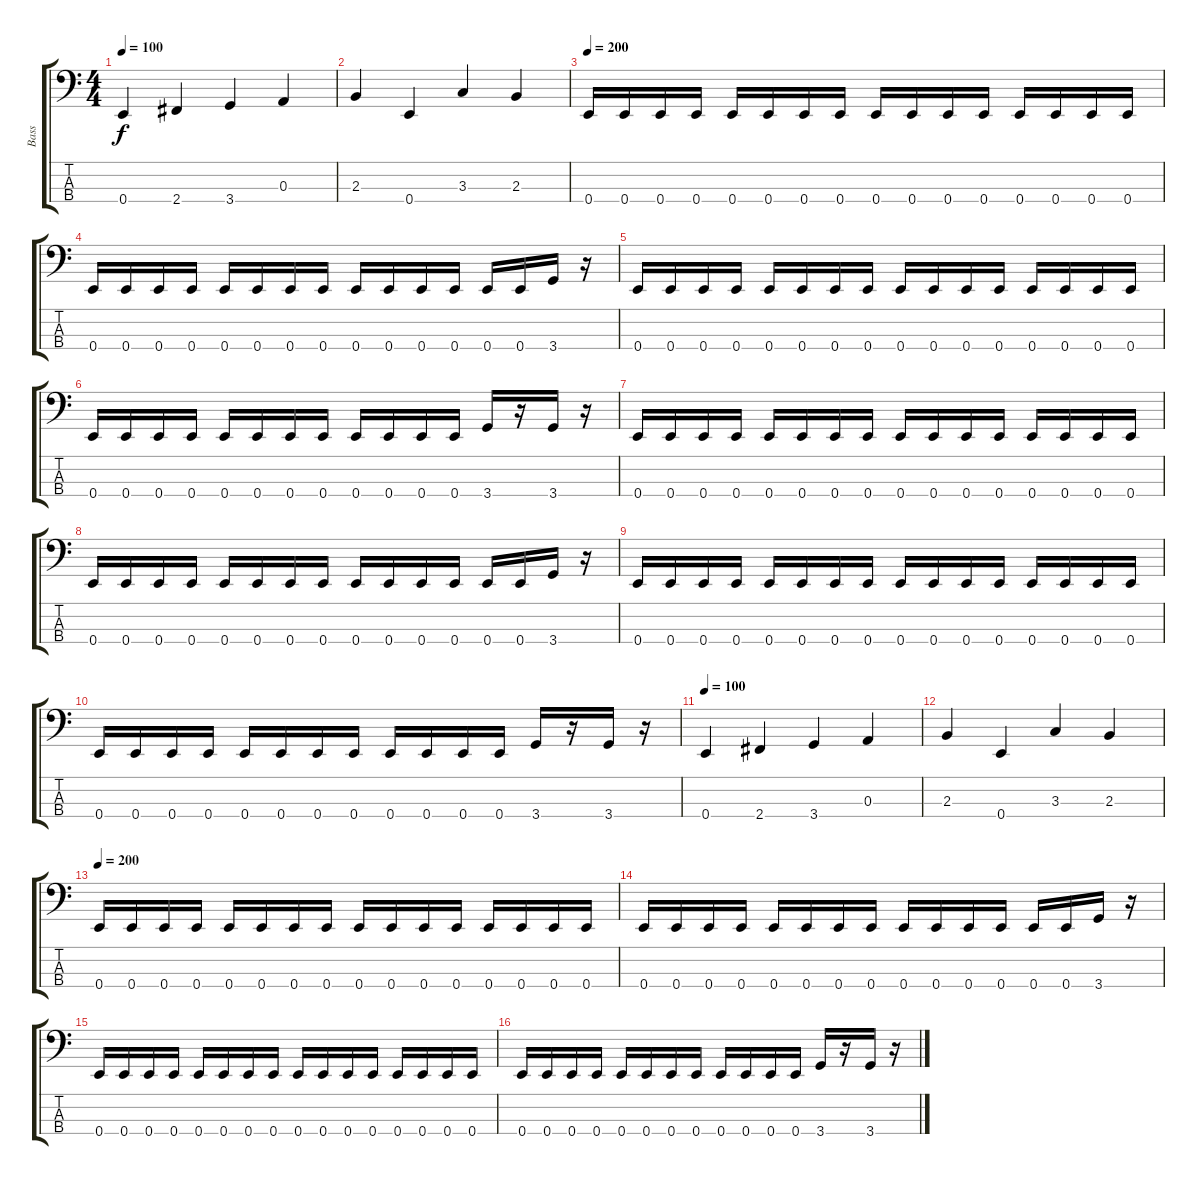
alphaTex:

\track ("Bass" "Bass") {instrument electricbassfinger}
\staff {score tabs}
\tuning (G2 D2 A1 E1) {hide}
\ts (4 4)
\tempo 100
\clef f4
\ks c
0.4.4{dy f} 2.4.4 3.4.4 0.3.4 |
2.3.4 0.4.4 3.3.4 2.3.4 |
\tempo 200
0.4.16 0.4.16 0.4.16 0.4.16 0.4.16 0.4.16 0.4.16 0.4.16 0.4.16 0.4.16 0.4.16 0.4.16 0.4.16 0.4.16 0.4.16 0.4.16 |
0.4.16 0.4.16 0.4.16 0.4.16 0.4.16 0.4.16 0.4.16 0.4.16 0.4.16 0.4.16 0.4.16 0.4.16 0.4.16 0.4.16 3.4.16 r.16 |
0.4.16 0.4.16 0.4.16 0.4.16 0.4.16 0.4.16 0.4.16 0.4.16 0.4.16 0.4.16 0.4.16 0.4.16 0.4.16 0.4.16 0.4.16 0.4.16 |
0.4.16 0.4.16 0.4.16 0.4.16 0.4.16 0.4.16 0.4.16 0.4.16 0.4.16 0.4.16 0.4.16 0.4.16 3.4.16 r.16 3.4.16 r.16 |
0.4.16 0.4.16 0.4.16 0.4.16 0.4.16 0.4.16 0.4.16 0.4.16 0.4.16 0.4.16 0.4.16 0.4.16 0.4.16 0.4.16 0.4.16 0.4.16 |
0.4.16 0.4.16 0.4.16 0.4.16 0.4.16 0.4.16 0.4.16 0.4.16 0.4.16 0.4.16 0.4.16 0.4.16 0.4.16 0.4.16 3.4.16 r.16 |
0.4.16 0.4.16 0.4.16 0.4.16 0.4.16 0.4.16 0.4.16 0.4.16 0.4.16 0.4.16 0.4.16 0.4.16 0.4.16 0.4.16 0.4.16 0.4.16 |
0.4.16 0.4.16 0.4.16 0.4.16 0.4.16 0.4.16 0.4.16 0.4.16 0.4.16 0.4.16 0.4.16 0.4.16 3.4.16 r.16 3.4.16 r.16 |
\tempo 100
0.4.4 2.4.4 3.4.4 0.3.4 |
2.3.4 0.4.4 3.3.4 2.3.4 |
\tempo 200
0.4.16 0.4.16 0.4.16 0.4.16 0.4.16 0.4.16 0.4.16 0.4.16 0.4.16 0.4.16 0.4.16 0.4.16 0.4.16 0.4.16 0.4.16 0.4.16 |
0.4.16 0.4.16 0.4.16 0.4.16 0.4.16 0.4.16 0.4.16 0.4.16 0.4.16 0.4.16 0.4.16 0.4.16 0.4.16 0.4.16 3.4.16 r.16 |
0.4.16 0.4.16 0.4.16 0.4.16 0.4.16 0.4.16 0.4.16 0.4.16 0.4.16 0.4.16 0.4.16 0.4.16 0.4.16 0.4.16 0.4.16 0.4.16 |
0.4.16 0.4.16 0.4.16 0.4.16 0.4.16 0.4.16 0.4.16 0.4.16 0.4.16 0.4.16 0.4.16 0.4.16 3.4.16 r.16 3.4.16 r.16
